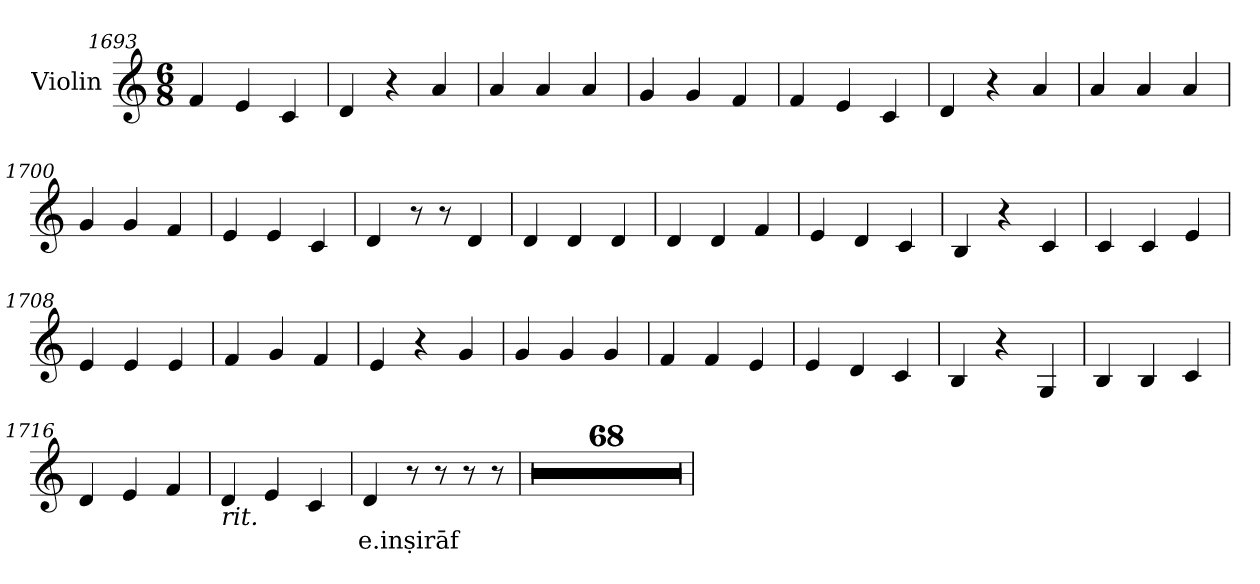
**kern	**text
*part1	*part1
*staff1	*staff1
*I"Violin	*
!!LO:LB:g=z
*clefG2	*
*k[]	*
*M6/8	*
=1693	=1693
4f/	.
4e/	.
4c/	.
=1694	=1694
4d/	.
4r	.
4a/	.
=1695	=1695
4a/	.
4a/	.
4a/	.
=1696	=1696
4g/	.
4g/	.
4f/	.
=1697	=1697
4f/	.
4e/	.
4c/	.
=1698	=1698
4d/	.
4r	.
4a/	.
=1699	=1699
4a/	.
4a/	.
4a/	.
!!LO:LB:g=z
=1700	=1700
4g/	.
4g/	.
4f/	.
=1701	=1701
4e/	.
4e/	.
4c/	.
=1702	=1702
4d/	.
8r	.
8r	.
4d/	.
=1703	=1703
4d/	.
4d/	.
4d/	.
=1704	=1704
4d/	.
4d/	.
4f/	.
=1705	=1705
4e/	.
4d/	.
4c/	.
=1706	=1706
4B/	.
4r	.
4c/	.
!!LO:LB:g=z
=1707	=1707
4c/	.
4c/	.
4e/	.
=1708	=1708
4e/	.
4e/	.
4e/	.
=1709	=1709
4f/	.
4g/	.
4f/	.
=1710	=1710
4e/	.
4r	.
4g/	.
=1711	=1711
4g/	.
4g/	.
4g/	.
=1712	=1712
4f/	.
4f/	.
4e/	.
=1713	=1713
4e/	.
4d/	.
4c/	.
!!LO:LB:g=z
=1714	=1714
4B/	.
4r	.
4G/	.
=1715	=1715
4B/	.
4B/	.
4c/	.
=1716	=1716
4d/	.
4e/	.
4f/	.
=1717	=1717
!LO:TX:b:i:t=rit.	!
4d/	.
4e/	.
4c/	.
=1718	=1718
!	!LO:LY:b
4d/	e.inṣirāf
8r	.
8r	.
8r	.
8r	.
=1719	=1719
2.r	.
=1720	=1720
2.r	.
=1721	=1721
2.r	.
!!LO:LB:g=z
=1722	=1722
2.r	.
=1723	=1723
2.r	.
=1724	=1724
2.r	.
=1725	=1725
2.r	.
=1726	=1726
2.r	.
=1727	=1727
2.r	.
=1728	=1728
2.r	.
=1729	=1729
2.r	.
!!LO:LB:g=z
=1730	=1730
2.r	.
=1731	=1731
2.r	.
=1732	=1732
2.r	.
=1733	=1733
2.r	.
=1734	=1734
2.r	.
=1735	=1735
2.r	.
=1736	=1736
2.r	.
=1737	=1737
2.r	.
!!LO:PB:g=z
=1738	=1738
2.r	.
=1739	=1739
2.r	.
=1740	=1740
2.r	.
=1741	=1741
2.r	.
=1742	=1742
2.r	.
=1743	=1743
2.r	.
=1744	=1744
2.r	.
=1745	=1745
2.r	.
!!LO:LB:g=z
=1746	=1746
2.r	.
=1747	=1747
2.r	.
=1748	=1748
2.r	.
=1749	=1749
2.r	.
=1750	=1750
2.r	.
=1751	=1751
2.r	.
=1752	=1752
2.r	.
=1753	=1753
2.r	.
!!LO:LB:g=z
=1754	=1754
2.r	.
=1755	=1755
2.r	.
=1756	=1756
2.r	.
=1757	=1757
2.r	.
=1758	=1758
2.r	.
=1759	=1759
2.r	.
=1760	=1760
2.r	.
=1761	=1761
2.r	.
!!LO:LB:g=z
=1762	=1762
2.r	.
=1763	=1763
2.r	.
=1764	=1764
2.r	.
=1765	=1765
2.r	.
=1766	=1766
2.r	.
=1767	=1767
2.r	.
=1768	=1768
2.r	.
=1769	=1769
2.r	.
!!LO:LB:g=z
=1770	=1770
2.r	.
=1771	=1771
2.r	.
=1772	=1772
2.r	.
=1773	=1773
2.r	.
=1774	=1774
2.r	.
=1775	=1775
2.r	.
=1776	=1776
2.r	.
=1777	=1777
2.r	.
!!LO:LB:g=z
=1778	=1778
2.r	.
=1779	=1779
2.r	.
=1780	=1780
2.r	.
=1781	=1781
2.r	.
=1782	=1782
2.r	.
=1783	=1783
2.r	.
=1784	=1784
2.r	.
=1785	=1785
2.r	.
!!LO:LB:g=z
=1786	=1786
2.r	.
=	=
*-	*-
